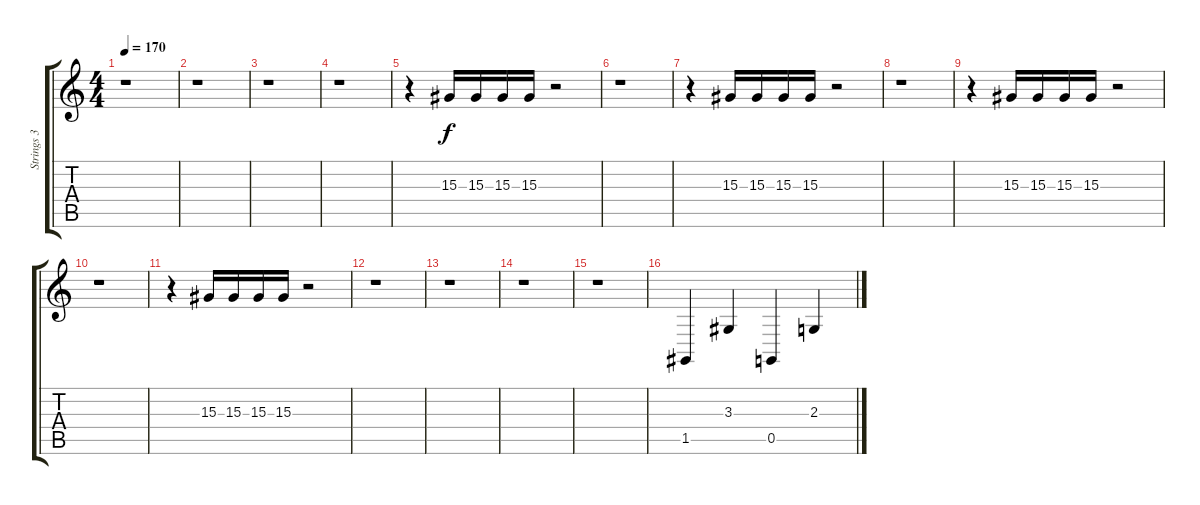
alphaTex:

\track ("Strings 3" "Strings 3") {instrument stringensemble1}
\staff {score tabs}
\tuning (D4 A3 F3 C3 G2 C2) {hide}
\ts (4 4)
\tempo 170
\clef g2
\ks c
r.1{dy f} |
r.1 |
r.1 |
r.1 |
r.4 15.3.16 15.3.16 15.3.16 15.3.16 r.2 |
r.1 |
r.4 15.3.16 15.3.16 15.3.16 15.3.16 r.2 |
r.1 |
r.4 15.3.16 15.3.16 15.3.16 15.3.16 r.2 |
r.1 |
r.4 15.3.16 15.3.16 15.3.16 15.3.16 r.2 |
r.1 |
r.1 |
r.1 |
r.1 |
1.5.4 3.3.4 0.5.4 2.3.4
